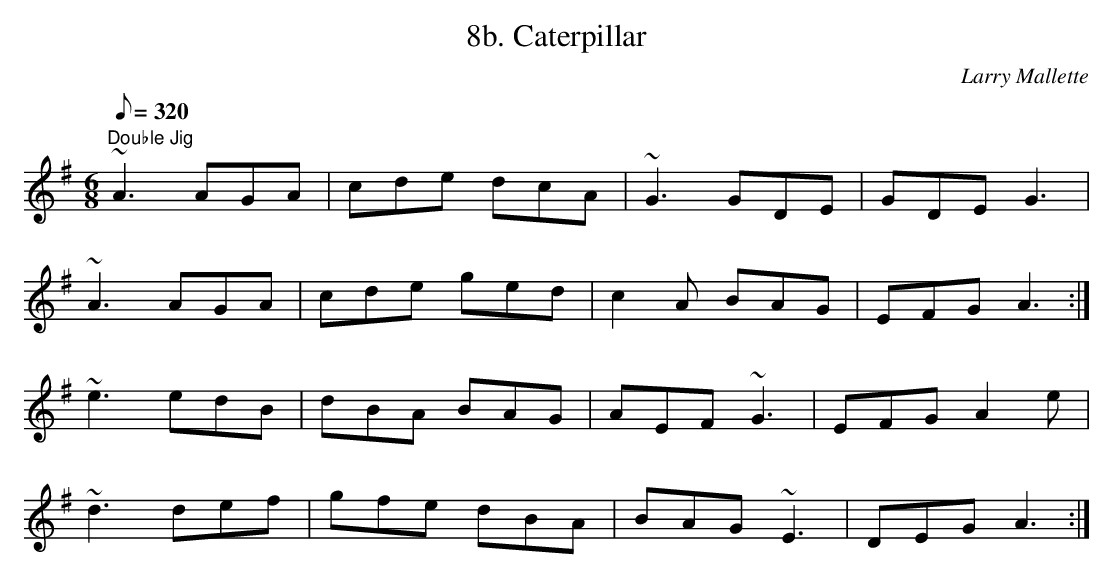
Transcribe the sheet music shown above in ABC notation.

X:1
T:8b. Caterpillar
C:Larry Mallette
M:6/8
Q:320
K:Ador
"Double Jig"
~A3 AGA|cde dcA|~G3 GDE|GDE G3|
~A3 AGA|cde ged|c2A BAG|EFG A3:|
~e3 edB|dBA BAG|AEF ~G3|EFG A2e|
~d3 def|gfe dBA|BAG ~E3|DEG A3:|
